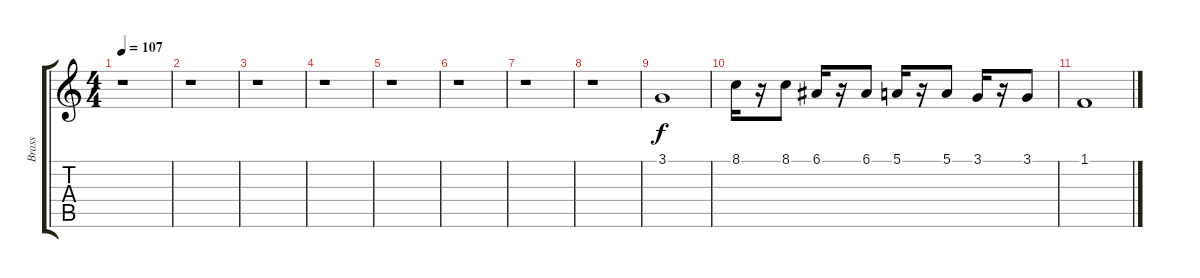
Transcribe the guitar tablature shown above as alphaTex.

\track ("Brass" "Brass") {instrument brasssection}
\staff {score tabs}
\tuning (E4 B3 G3 D3 A2 E2) {hide}
\ts (4 4)
\tempo 107
\clef g2
\ks c
r.1{dy mf} |
r.1 |
r.1 |
r.1 |
r.1 |
r.1 |
r.1 |
r.1 |
3.1.1{dy f} |
8.1.16 r.16 8.1.8 6.1.16 r.16 6.1.8 5.1.16 r.16 5.1.8 3.1.16 r.16 3.1.8 |
1.1.1
